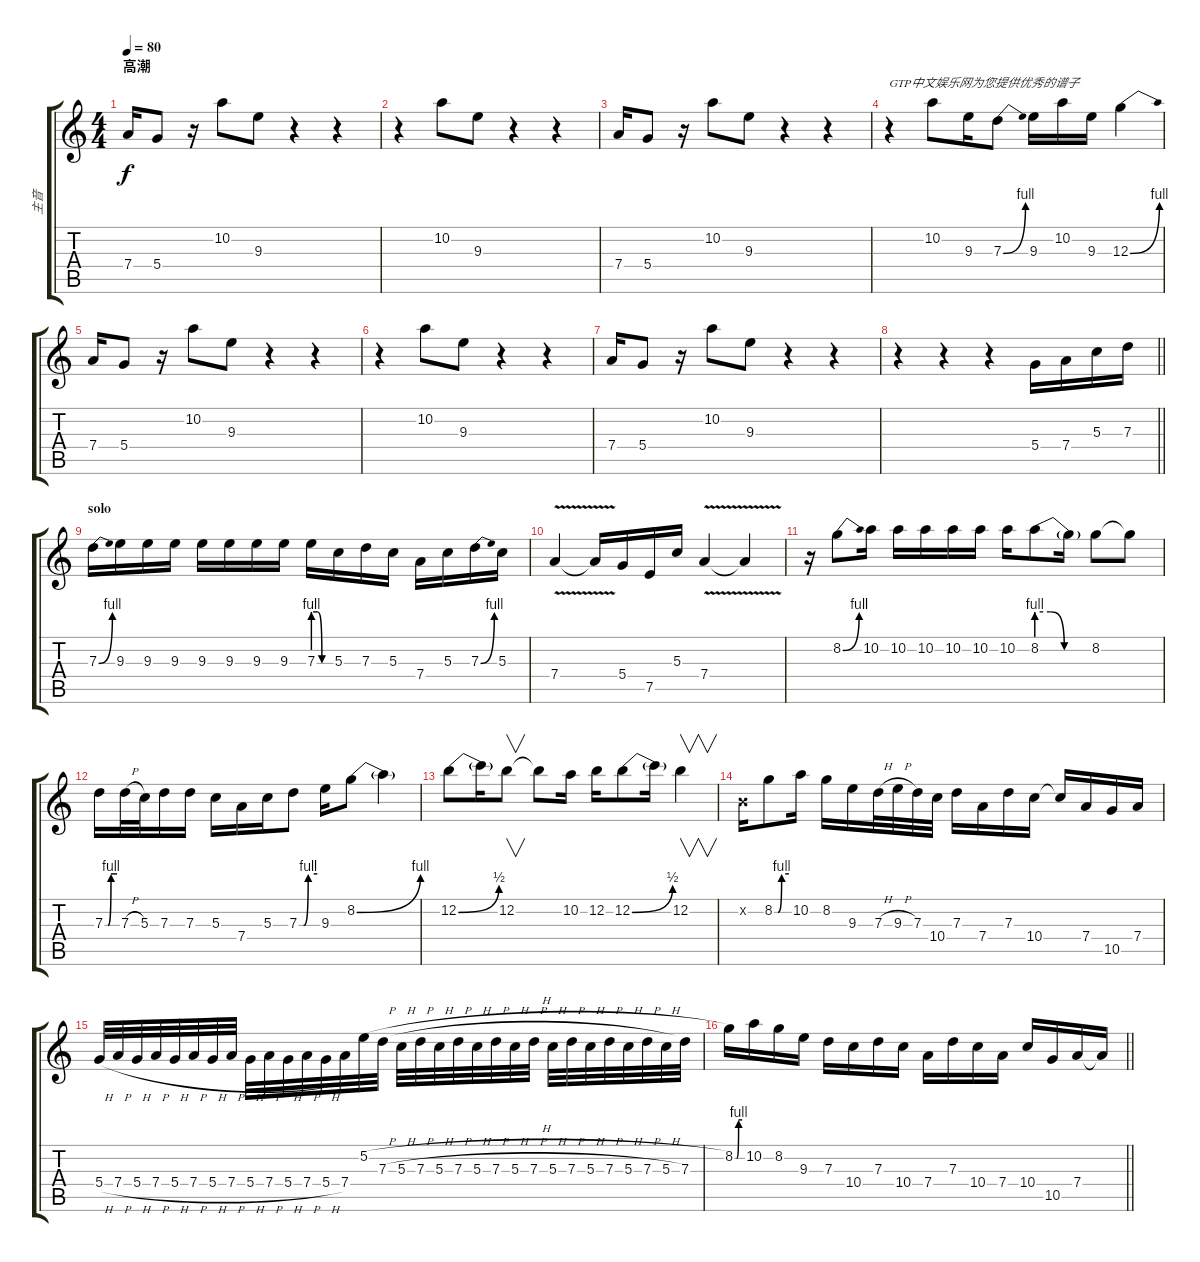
\track ("主音" "主音") {instrument distortionguitar}
\staff {score tabs}
\tuning (E4 B3 G3 D3 A2 E2) {hide}
\ts (4 4)
\section ("" "高潮")
\tempo 80
\clef g2
\ks c
7.4.16{dy f} 5.4.8 r.16 10.2.8 9.3.8 r.4 r.4 |
r.4 10.2.8 9.3.8 r.4 r.4 |
7.4.16 5.4.8 r.16 10.2.8 9.3.8 r.4 r.4 |
r.4{txt "GTP中文娱乐网为您提供优秀的谱子"} 10.2.8 9.3.16 7.3{be (bend 0 0 60 4)}.8 9.3.16 10.2.16 9.3.16 12.3{be (bend 0 0 60 4)}.4 |
7.4.16 5.4.8 r.16 10.2.8 9.3.8 r.4 r.4 |
r.4 10.2.8 9.3.8 r.4 r.4 |
7.4.16 5.4.8 r.16 10.2.8 9.3.8 r.4 r.4 |
\barLineRight lightlight
r.4 r.4 r.4 5.4.16 7.4.16 5.3.16 7.3.16 |
\section ("" "solo")
7.3{be (bend 0 0 60 4)}.16 9.3.16 9.3.16 9.3.16 9.3.16 9.3.16 9.3.16 9.3.16 7.3{be (custom 0 4 15 4 30 0 60 0)}.16 5.3.16 7.3.16 5.3.16 7.4.16 5.3.16 7.3{be (bend 0 0 60 4)}.16 5.3.16 |
7.4{v}.4 7.4{t}.16 5.4.16 7.5.16 5.3.16 7.4{v}.4 7.4{t}.4 |
r.16 8.2{be (bend 0 0 60 4)}.8 10.2.16 10.2.16 10.2.16 10.2.16 10.2.16 10.2.16 8.2{be (custom 0 4 15 4 30 0 45 0 60 0)}.8 8.2{t}.16 8.2.8 8.2{t}.8 |
7.3{be (custom 0 0 15 0 30 4 60 4)}.16 7.3{h}.32 5.3.32 7.3.16 7.3.16 5.3.16 7.4.16 5.3.16 7.3{be (custom 0 0 15 0 30 4 60 4)}.8 9.3.16 8.2{be (bend 0 0 60 4)}.8 8.2{t}.4 |
12.2{be (bend 0 0 60 2)}.8 12.2{t}.16 12.2.8{v} 12.2{t}.8 10.2.16 12.2.16 12.2{be (bend 0 0 60 2)}.8 12.2{t}.16 12.2.4{v} |
0.2{x}.16 8.2{be (custom 0 0 15 0 30 4 60 4)}.8 10.2.16 8.2.16 9.3.16 7.3{h}.32 9.3{h}.32 7.3.32 10.4.32 7.3.16 7.4.16 7.3.16 10.4.16 10.4{t}.16 7.4.16 10.5.16 7.4.16 |
5.4{h}.32 7.4{h}.32 5.4{h}.32 7.4{h}.32 5.4{h}.32 7.4{h}.32 5.4{h}.32 7.4{h}.32 5.4{h}.32 7.4{h}.32 5.4{h}.32 7.4{h}.32 5.4{h}.32 7.4.32 5.2{h}.32 7.3{h}.32 5.3{h}.32 7.3{h}.32 5.3{h}.32 7.3{h}.32 5.3{h}.32 7.3{h}.32 5.3{h}.32 7.3{h}.32 5.3{h}.32 7.3{h}.32 5.3{h}.32 7.3{h}.32 5.3{h}.32 7.3{h}.32 5.3{h}.32 7.3.32 |
\barLineRight lightlight
8.2{be (custom 0 0 15 0 31 4 60 4)}.16 10.2.16 8.2.16 9.3.16 7.3.16 10.4.16 7.3.16 10.4.16 7.4.16 7.3.16 10.4.16 7.4.16 10.4.16 10.5.16 7.4.16 7.4{t}.16
